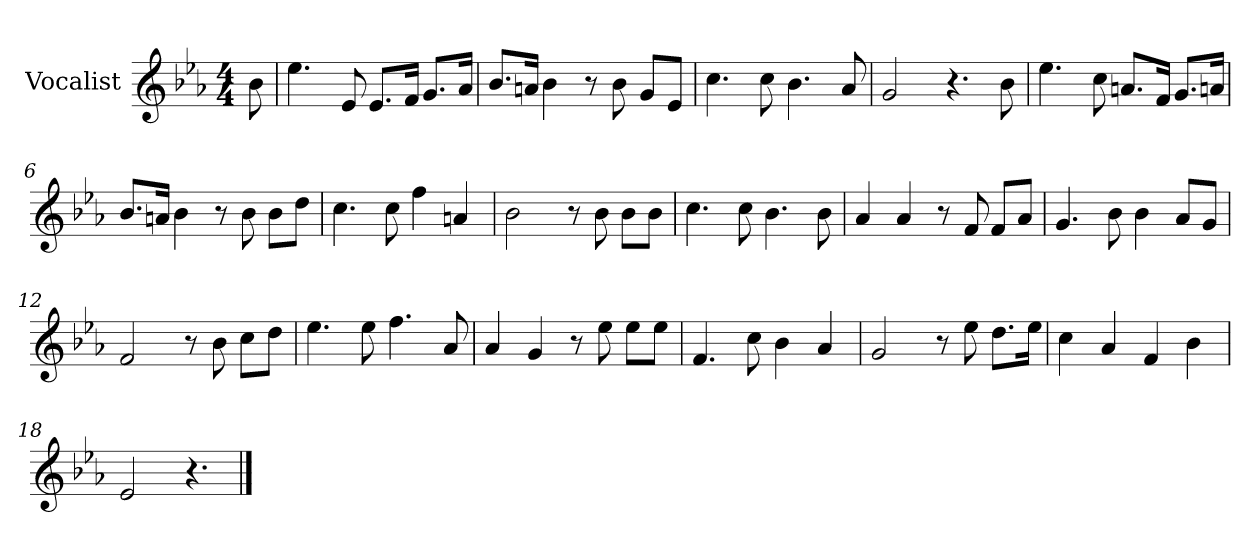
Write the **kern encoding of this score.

**kern
*part1
*staff1
*I"Vocalist
*k[b-e-a-]
*E-:
*M4/4
=
8b-
=1
4.ee-
8e-
8.e-L
16fJk
8.gL
16a-Jk
=2
8.b-L
16anJk
4b-
8r
8b-
8gL
8e-J
=3
4.cc
8cc
4.b-
8a-
=4
2g
4.r
8b-
=5
4.ee-
8cc
8.anL
16fJk
8.gL
16anJk
=6
8.b-L
16anJk
4b-
8r
8b-
8b-L
8ddJ
=7
4.cc
8cc
4ff
4an
=8
2b-
8r
8b-
8b-L
8b-J
=9
4.cc
8cc
4.b-
8b-
=10
4a-
4a-
8r
8f
8fL
8a-J
=11
4.g
8b-
4b-
8a-L
8gJ
=12
2f
8r
8b-
8ccL
8ddJ
=13
4.ee-
8ee-
4.ff
8a-
=14
4a-
4g
8r
8ee-
8ee-L
8ee-J
=15
4.f
8cc
4b-
4a-
=16
2g
8r
8ee-
8.ddL
16ee-Jk
=17
4cc
4a-
4f
4b-
=18
2e-
4.r
==
*-
